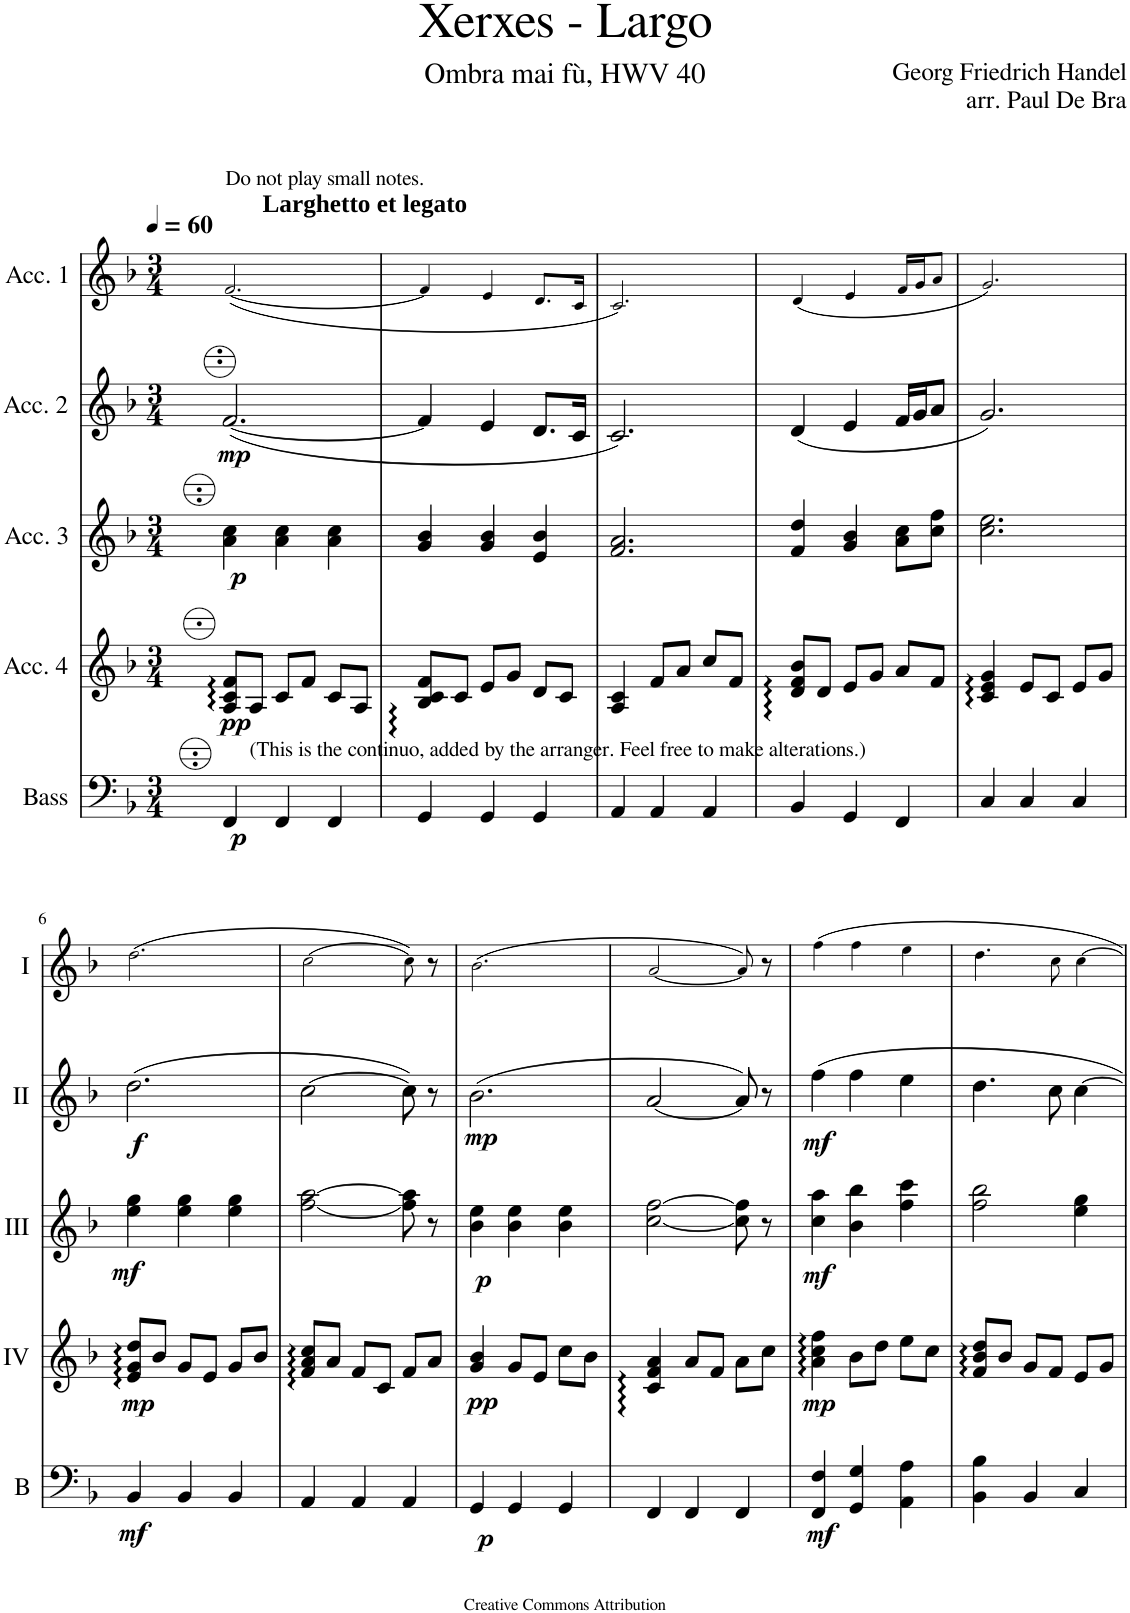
**kern	**dynam	**kern	**dynam	**kern	**dynam	**kern	**dynam	**kern
*part5	*part5	*part4	*part4	*part3	*part3	*part2	*part2	*part1
*staff5	*staff5	*staff4	*staff4	*staff3	*staff3	*staff2	*staff2	*staff1
*I"Bass	*	*I"Acc. 4	*	*I"Acc. 3	*	*I"Acc. 2	*	*I"Acc. 1
*I'B	*	*	*	*	*	*	*	*
*clefF4	*	*clefG2	*	*clefG2	*	*clefG2	*	*clefG2
*Trd7c12	*	*	*	*Trd7c12	*	*	*	*
*k[b-]	*	*k[b-]	*	*k[b-]	*	*k[b-]	*	*k[b-]
*M3/4	*	*M3/4	*	*M3/4	*	*M3/4	*	*M3/4
*MM60	*	*MM60	*	*MM60	*	*MM60	*	*MM60
=1	=1	=1	=1	=1	=1	=1	=1	=1
!	!	!	!	!	!	!	!	!LO:TX:a:B:t=Larghetto et legato
!	!	!	!	!	!	!	!	!LO:TX:a:t=Do not play small notes.
!	!	!LO:TX:b:t=(This is the continuo, added by the arranger. Feel free to make alterations.)	!	!	!	!	!	!
!	!LO:DY:b	!	!LO:DY:b	!	!LO:DY:b	!	!LO:DY:b	!
4FF/	p	8A/ 8c/ 8f/L	pp	4a\ 4cc\	p	([2.f/	mp	(2.f/
.	.	8A/J	.	.	.	.	.	.
4FF/	.	8c/L	.	4a\ 4cc\	.	.	.	.
.	.	8f/J	.	.	.	.	.	.
4FF/	.	8c/L	.	4a\ 4cc\	.	.	.	.
.	.	8A/J	.	.	.	.	.	.
=2	=2	=2	=2	=2	=2	=2	=2	=2
4GG/	.	8B-/ 8c/ 8f/L	.	4g/ 4b-/	.	4f/]	.	4f/
.	.	8c/J	.	.	.	.	.	.
4GG/	.	8e/L	.	4g/ 4b-/	.	4e/	.	4e/
.	.	8g/J	.	.	.	.	.	.
4GG/	.	8d/L	.	4e/ 4b-/	.	8.d/L	.	8.d/L
.	.	8c/J	.	.	.	.	.	.
.	.	.	.	.	.	16c/Jk	.	16c/Jk
=3	=3	=3	=3	=3	=3	=3	=3	=3
4AA/	.	4A/ 4c/	.	2.f/ 2.a/	.	2.c/)	.	2.c/)
4AA/	.	8f/L	.	.	.	.	.	.
.	.	8a/J	.	.	.	.	.	.
4AA/	.	8cc/L	.	.	.	.	.	.
.	.	8f/J	.	.	.	.	.	.
=4	=4	=4	=4	=4	=4	=4	=4	=4
4BB-/	.	8d/ 8f/ 8b-/L	.	4f/ 4dd/	.	(4d/	.	(4d/
.	.	8d/J	.	.	.	.	.	.
4GG/	.	8e/L	.	4g/ 4b-/	.	4e/	.	4e/
.	.	8g/J	.	.	.	.	.	.
4FF/	.	8a/L	.	8a\ 8cc\L	.	16f/LL	.	16f/LL
.	.	.	.	.	.	16g/J	.	16g/J
.	.	8f/J	.	8cc\ 8ff\J	.	8a/J	.	8a/J
=5	=5	=5	=5	=5	=5	=5	=5	=5
4C/	.	4c/ 4e/ 4g/	.	2.cc\ 2.ee\	.	2.g/)	.	2.g/)
4C/	.	8e/L	.	.	.	.	.	.
.	.	8c/J	.	.	.	.	.	.
4C/	.	8e/L	.	.	.	.	.	.
.	.	8g/J	.	.	.	.	.	.
!!LO:LB:g=z
=6	=6	=6	=6	=6	=6	=6	=6	=6
!	!LO:DY:b	!	!LO:DY:b	!	!LO:DY:b	!	!LO:DY:b	!
4BB-/	mf	8e/ 8g/ 8dd/L	mp	4ee\ 4gg\	mf	(2.dd\	f	(2.dd\
.	.	8b-/J	.	.	.	.	.	.
4BB-/	.	8g/L	.	4ee\ 4gg\	.	.	.	.
.	.	8e/J	.	.	.	.	.	.
4BB-/	.	8g/L	.	4ee\ 4gg\	.	.	.	.
.	.	8b-/J	.	.	.	.	.	.
=7	=7	=7	=7	=7	=7	=7	=7	=7
4AA/	.	8f/ 8a/ 8cc/L	.	[2ff\ [2aa\	.	[2cc\	.	2cc\
.	.	8a/J	.	.	.	.	.	.
4AA/	.	8f/L	.	.	.	.	.	.
.	.	8c/J	.	.	.	.	.	.
4AA/	.	8f/L	.	8ff\] 8aa\]	.	8cc\])	.	8cc\)
.	.	8a/J	.	8r	.	8r	.	8r
=8	=8	=8	=8	=8	=8	=8	=8	=8
!	!LO:DY:b	!	!LO:DY:b	!	!LO:DY:b	!	!LO:DY:b	!
4GG/	p	4g/ 4b-/	pp	4b-\ 4ee\	p	(2.b-\	mp	(2.b-\
4GG/	.	8g/L	.	4b-\ 4ee\	.	.	.	.
.	.	8e/J	.	.	.	.	.	.
4GG/	.	8cc\L	.	4b-\ 4ee\	.	.	.	.
.	.	8b-\J	.	.	.	.	.	.
=9	=9	=9	=9	=9	=9	=9	=9	=9
4FF/	.	4c/ 4f/ 4a/	.	[2cc\ [2ff\	.	[2a/	.	2a/
4FF/	.	8a/L	.	.	.	.	.	.
.	.	8f/J	.	.	.	.	.	.
4FF/	.	8a\L	.	8cc\] 8ff\]	.	8a/])	.	8a/)
.	.	8cc\J	.	8r	.	8r	.	8r
=10	=10	=10	=10	=10	=10	=10	=10	=10
!	!LO:DY:b	!	!LO:DY:b	!	!LO:DY:b	!	!LO:DY:b	!
4FF/ 4F/	mf	4a\ 4cc\ 4ff\	mp	4cc\ 4aa\	mf	4ff\	mf	4ff\
4GG/ 4G/	.	8b-\L	.	4b-\ 4bb-\	.	4ff\	.	4ff\
.	.	8dd\J	.	.	.	.	.	.
4AA\ 4A\	.	8ee\L	.	4ff\ 4ccc\	.	4ee\	.	4ee\
.	.	8cc\J	.	.	.	.	.	.
=11	=11	=11	=11	=11	=11	=11	=11	=11
4BB-\ 4B-\	.	8f/ 8b-/ 8dd/L	.	2ff\ 2bb-\	.	4.dd\	.	4.dd\
.	.	8b-/J	.	.	.	.	.	.
4BB-/	.	8g/L	.	.	.	.	.	.
.	.	8f/J	.	.	.	8cc\	.	8cc\
4C/	.	8e/L	.	4ee\ 4gg\	.	[4cc\	.	4cc\
.	.	8g/J	.	.	.	.	.	.
=	=	=	=	=	=	=	=	=
*-	*-	*-	*-	*-	*-	*-	*-	*-
